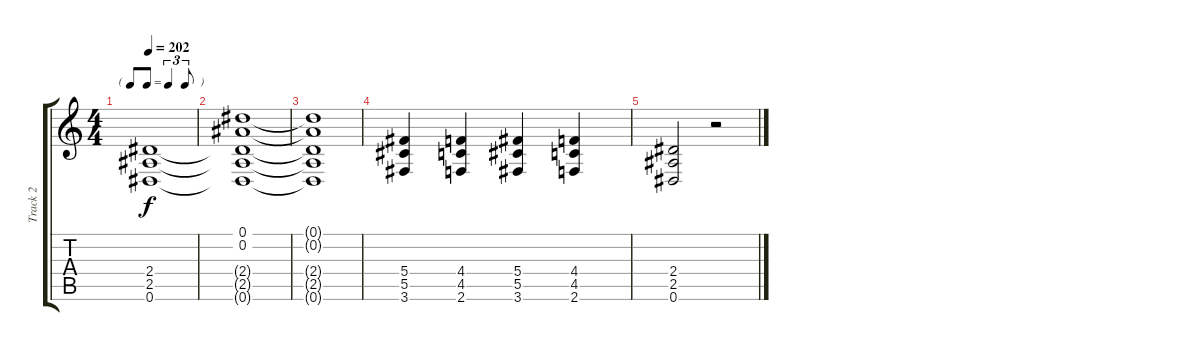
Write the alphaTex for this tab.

\track ("Track 2" "Track 2") {instrument distortionguitar}
\staff {score tabs}
\tuning (Eb4 Bb3 Gb3 Db3 Ab2 Eb2) {hide}
\ts (4 4)
\tf triplet8th
\tempo 202
\clef g2
\ks c
(2.4 2.5 0.6).1{dy f} |
(0.1 0.2 2.4{t} 2.5{t} 0.6{t}).1 |
(0.1{t} 0.2{t} 2.4{t} 2.5{t} 0.6{t}).1 |
(5.4 5.5 3.6).4 (4.4 4.5 2.6).4 (5.4 5.5 3.6).4 (4.4 4.5 2.6).4 |
(2.4 2.5 0.6).2 r.2
